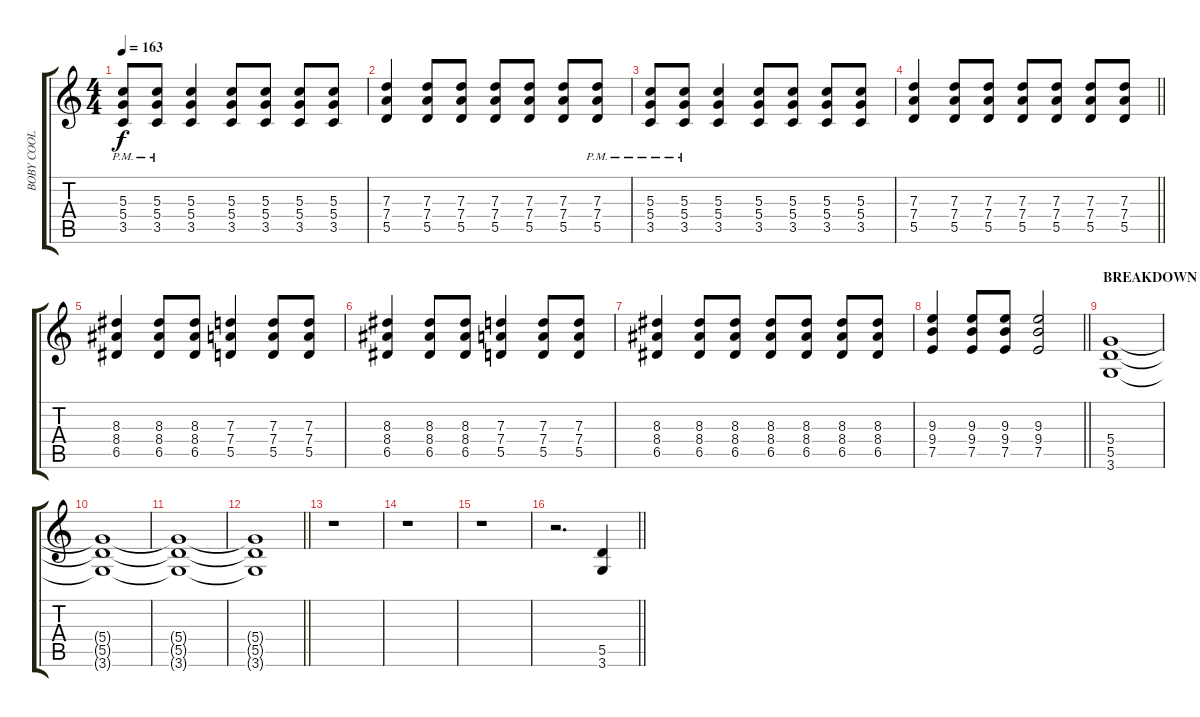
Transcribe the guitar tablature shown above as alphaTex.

\track ("BOBY COOL (1st-overdrive)" "BOBY COOL ") {instrument overdrivenguitar}
\staff {score tabs}
\tuning (E4 B3 G3 D3 A2 E2) {hide}
\ts (4 4)
\tempo 163
\clef g2
\ks c
(5.3{pm} 5.4{pm} 3.5{pm}).8{dy f} (5.3{pm} 5.4{pm} 3.5{pm}).8 (5.3 5.4 3.5).4 (5.3 5.4 3.5).8 (5.3 5.4 3.5).8 (5.3 5.4 3.5).8 (5.3 5.4 3.5).8 |
(7.3 7.4 5.5).4 (7.3 7.4 5.5).8 (7.3 7.4 5.5).8 (7.3 7.4 5.5).8 (7.3 7.4 5.5).8 (7.3 7.4 5.5).8 (7.3{pm} 7.4{pm} 5.5{pm}).8 |
(5.3{pm} 5.4{pm} 3.5{pm}).8 (5.3{pm} 5.4{pm} 3.5{pm}).8 (5.3 5.4 3.5).4 (5.3 5.4 3.5).8 (5.3 5.4 3.5).8 (5.3 5.4 3.5).8 (5.3 5.4 3.5).8 |
\barLineRight lightlight
(7.3 7.4 5.5).4 (7.3 7.4 5.5).8 (7.3 7.4 5.5).8 (7.3 7.4 5.5).8 (7.3 7.4 5.5).8 (7.3 7.4 5.5).8 (7.3 7.4 5.5).8 |
(8.3 8.4 6.5).4 (8.3 8.4 6.5).8 (8.3 8.4 6.5).8 (7.3 7.4 5.5).4 (7.3 7.4 5.5).8 (7.3 7.4 5.5).8 |
(8.3 8.4 6.5).4 (8.3 8.4 6.5).8 (8.3 8.4 6.5).8 (7.3 7.4 5.5).4 (7.3 7.4 5.5).8 (7.3 7.4 5.5).8 |
(8.3 8.4 6.5).4 (8.3 8.4 6.5).8 (8.3 8.4 6.5).8 (8.3 8.4 6.5).8 (8.3 8.4 6.5).8 (8.3 8.4 6.5).8 (8.3 8.4 6.5).8 |
\barLineRight lightlight
(9.3 9.4 7.5).4 (9.3 9.4 7.5).8 (9.3 9.4 7.5).8 (9.3 9.4 7.5).2 |
\section ("" "BREAKDOWN (1)")
(5.4 5.5 3.6).1 |
(5.4{t} 5.5{t} 3.6{t}).1 |
(5.4{t} 5.5{t} 3.6{t}).1 |
\barLineRight lightlight
(5.4{t} 5.5{t} 3.6{t}).1 |
r.1 |
r.1 |
r.1 |
\barLineRight lightlight
r.2{d} (5.5 3.6).4
